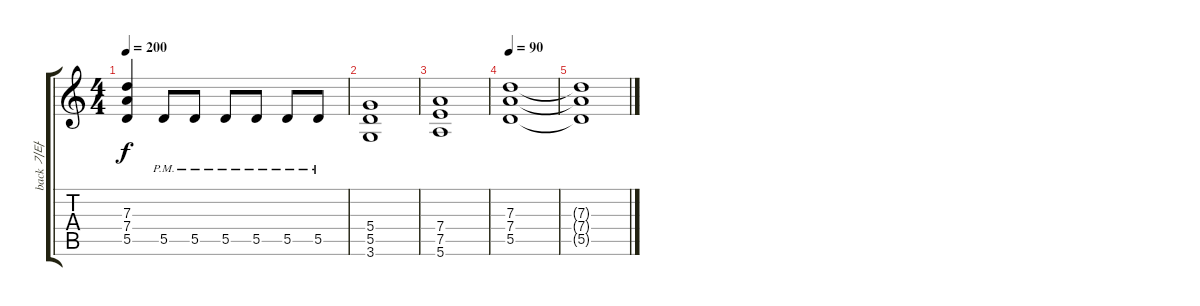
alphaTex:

\track ("back 기타" "back 기타") {instrument distortionguitar}
\staff {score tabs}
\tuning (E4 B3 G3 D3 A2 E2) {hide}
\ts (4 4)
\tempo 200
\clef g2
\ks c
(7.3 7.4 5.5).4{dy f} 5.5{pm}.8 5.5{pm}.8 5.5{pm}.8 5.5{pm}.8 5.5{pm}.8 5.5{pm}.8 |
(5.4 5.5 3.6).1 |
(7.4 7.5 5.6).1 |
\tempo 90
(7.3 7.4 5.5).1 |
(7.3{t} 7.4{t} 5.5{t}).1
